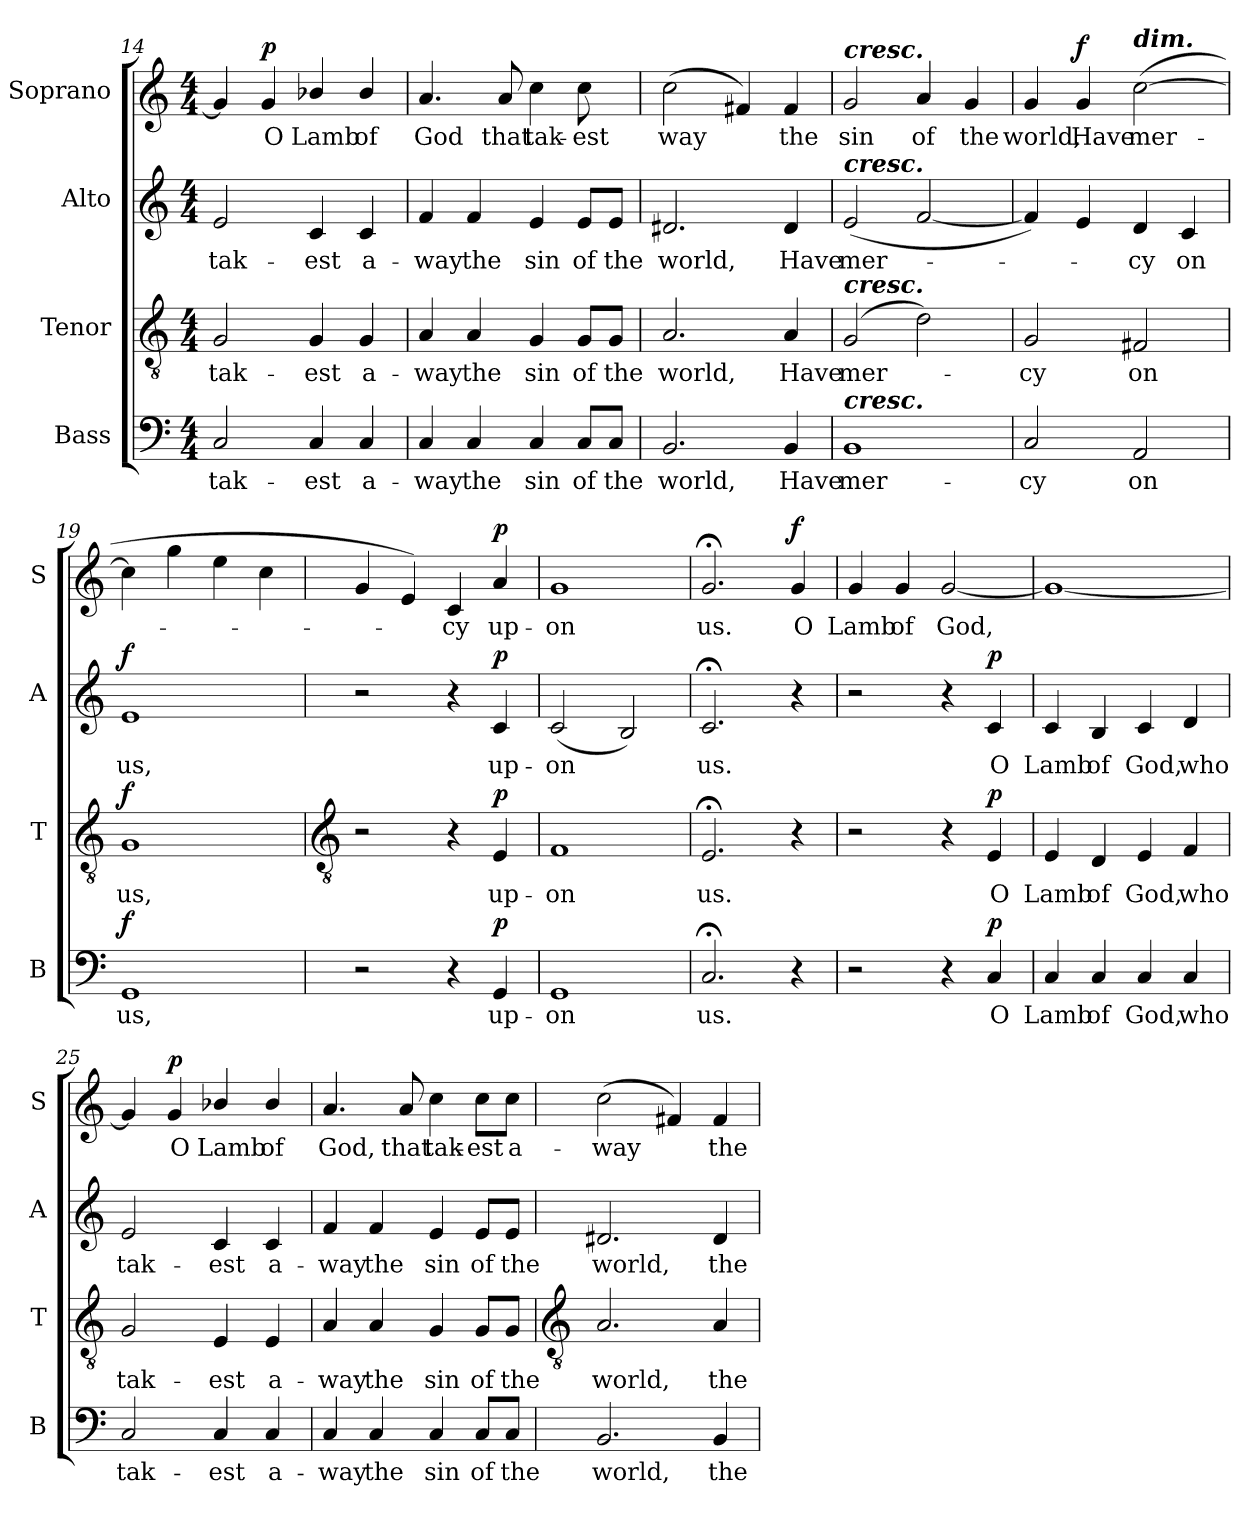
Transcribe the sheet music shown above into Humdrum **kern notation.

**kern	**text	**dynam	**kern	**text	**dynam	**kern	**text	**dynam	**kern	**text	**dynam
*part4	*part4	*part4	*part3	*part3	*part3	*part2	*part2	*part2	*part1	*part1	*part1
*staff4	*staff4	*staff4	*staff3	*staff3	*staff3	*staff2	*staff2	*staff2	*staff1	*staff1	*staff1
*I"Bass	*	*	*I"Tenor	*	*	*I"Alto	*	*	*I"Soprano	*	*
*I'B	*	*	*I'T	*	*	*I'A	*	*	*I'S	*	*
!!LO:LB:g=z
*clefF4	*	*	*clefGv2	*	*	*clefG2	*	*	*clefG2	*	*
*k[]	*	*	*k[]	*	*	*k[]	*	*	*k[]	*	*
*C:	*	*	*C:	*	*	*C:	*	*	*C:	*	*
*M4/4	*	*	*M4/4	*	*	*M4/4	*	*	*M4/4	*	*
=14	=14	=14	=14	=14	=14	=14	=14	=14	=14	=14	=14
!	!LO:LY:b	!	!	!LO:LY:b	!	!	!LO:LY:b	!	!	!	!
2C	tak-	.	2G	tak-	.	2e	tak-	.	4g]	.	.
!	!	!	!	!	!	!	!	!	!	!LO:LY:b	!LO:DY:b
.	.	.	.	.	.	.	.	.	4g	O	p
!	!LO:LY:b	!	!	!LO:LY:b	!	!	!LO:LY:b	!	!	!LO:LY:b	!
4C	-est	.	4G	-est	.	4c	-est	.	4b-X/	Lamb	.
!	!LO:LY:b	!	!	!LO:LY:b	!	!	!LO:LY:b	!	!	!LO:LY:b	!
4C	a-	.	4G	a-	.	4c	a-	.	4b-/	of	.
=15	=15	=15	=15	=15	=15	=15	=15	=15	=15	=15	=15
!	!LO:LY:b	!	!	!LO:LY:b	!	!	!LO:LY:b	!	!	!LO:LY:b	!
4C	-way	.	4A	-way	.	4f	-way	.	4.a	God	.
!	!LO:LY:b	!	!	!LO:LY:b	!	!	!LO:LY:b	!	!	!	!
4C	the	.	4A	the	.	4f	the	.	.	.	.
!	!	!	!	!	!	!	!	!	!	!LO:LY:b	!
.	.	.	.	.	.	.	.	.	8a	that	.
!	!LO:LY:b	!	!	!LO:LY:b	!	!	!LO:LY:b	!	!	!LO:LY:b	!
4C	sin	.	4G	sin	.	4e	sin	.	4cc	tak-	.
!	!LO:LY:b	!	!	!LO:LY:b	!	!	!LO:LY:b	!	!	!LO:LY:b	!
8C/L	of	.	8G/L	of	.	8e/L	of	.	8cc	-est	.
!	!LO:LY:b	!	!	!LO:LY:b	!	!	!LO:LY:b	!	!	!	!
8C/J	the	.	8G/J	the	.	8e/J	the	.	8ryy	.	.
=16	=16	=16	=16	=16	=16	=16	=16	=16	=16	=16	=16
!	!LO:LY:b	!	!	!LO:LY:b	!	!	!LO:LY:b	!	!	!LO:LY:b	!
2.BB	world,	.	2.A	world,	.	2.d#X	world,	.	(<2cc	way	.
.	.	.	.	.	.	.	.	.	4f#X)	.	.
!	!LO:LY:b	!	!	!LO:LY:b	!	!	!LO:LY:b	!	!	!LO:LY:b	!
4BB	Have	.	4A	Have	.	4d#	Have	.	4f#	the	.
=17	=17	=17	=17	=17	=17	=17	=17	=17	=17	=17	=17
!	!	!	!	!	!	!	!	!	!LO:TX:a:Bi:t=cresc.	!	!
!	!	!	!	!	!	!LO:TX:a:Bi:t=cresc.	!	!	!	!	!
!	!	!	!LO:TX:a:Bi:t=cresc.	!	!	!	!	!	!	!	!
!LO:TX:a:Bi:t=cresc.	!	!	!	!	!	!	!	!	!	!	!
!	!LO:LY:b	!	!	!LO:LY:b	!	!	!LO:LY:b	!	!	!LO:LY:b	!
1BB	mer-	.	(2G	mer-	.	(<2e	mer-	.	2g	sin	.
!	!	!	!	!	!	!	!	!	!	!LO:LY:b	!
.	.	.	2d)	.	.	[2f	.	.	4a	of	.
!	!	!	!	!	!	!	!	!	!	!LO:LY:b	!
.	.	.	.	.	.	.	.	.	4g	the	.
=18	=18	=18	=18	=18	=18	=18	=18	=18	=18	=18	=18
!	!LO:LY:b	!	!	!LO:LY:b	!	!	!	!	!	!LO:LY:b	!
2C	-cy	.	2G	cy	.	4f])	.	.	4g	world,	.
!	!	!	!	!	!	!	!	!	!	!LO:LY:b	!LO:DY:b
.	.	.	.	.	.	4e	.	.	4g	Have	f
!	!	!	!	!	!	!	!	!	!LO:TX:a:Bi:t=dim.	!	!
!	!LO:LY:b	!	!	!LO:LY:b	!	!	!LO:LY:b	!	!	!LO:LY:b	!
2AA	on	.	2F#X	on	.	4d	cy	.	(<[2cc	mer-	.
!	!	!	!	!	!	!	!LO:LY:b	!	!	!	!
.	.	.	.	.	.	4c	on	.	.	.	.
=19	=19	=19	=19	=19	=19	=19	=19	=19	=19	=19	=19
!	!LO:LY:b	!LO:DY:b	!	!LO:LY:b	!LO:DY:b	!	!LO:LY:b	!LO:DY:b	!	!	!
1GG	us,	f	1G	us,	f	1e	us,	f	4cc]	.	.
.	.	.	.	.	.	.	.	.	4gg	.	.
.	.	.	.	.	.	.	.	.	4ee	.	.
.	.	.	.	.	.	.	.	.	4cc	.	.
!!LO:LB:g=z
=20	=20	=20	=20	=20	=20	=20	=20	=20	=20	=20	=20
*	*	*	*clefGv2	*	*	*	*	*	*	*	*
2r	.	.	2r	.	.	2r	.	.	4g	.	.
.	.	.	.	.	.	.	.	.	4e)	.	.
!	!	!	!	!	!	!	!	!	!	!LO:LY:b	!
4r	.	.	4r	.	.	4r	.	.	4c	cy	.
!	!LO:LY:b	!LO:DY:b	!	!LO:LY:b	!LO:DY:b	!	!LO:LY:b	!LO:DY:b	!	!LO:LY:b	!LO:DY:b
4GG	up-	p	4E	up-	p	4c	up-	p	4a	up-	p
=21	=21	=21	=21	=21	=21	=21	=21	=21	=21	=21	=21
!	!LO:LY:b	!	!	!LO:LY:b	!	!	!LO:LY:b	!	!	!LO:LY:b	!
1GG	-on	.	1F	-on	.	(<2c	-on	.	1g	-on	.
.	.	.	.	.	.	2B)	.	.	.	.	.
=22	=22	=22	=22	=22	=22	=22	=22	=22	=22	=22	=22
!	!LO:LY:b	!	!	!LO:LY:b	!	!	!LO:LY:b	!	!	!LO:LY:b	!
2.C;<	us.	.	2.E;<	us.	.	2.c;<	us.	.	2.g;<	us.	.
!	!	!	!	!	!	!	!	!	!	!LO:LY:b	!LO:DY:b
4r	.	.	4r	.	.	4r	.	.	4g	O	f
=23	=23	=23	=23	=23	=23	=23	=23	=23	=23	=23	=23
!	!	!	!	!	!	!	!	!	!	!LO:LY:b	!
2r	.	.	2r	.	.	2r	.	.	4g	Lamb	.
!	!	!	!	!	!	!	!	!	!	!LO:LY:b	!
.	.	.	.	.	.	.	.	.	4g	of	.
!	!	!	!	!	!	!	!	!	!	!LO:LY:b	!
4r	.	.	4r	.	.	4r	.	.	[2g	God,	.
!	!LO:LY:b	!LO:DY:b	!	!LO:LY:b	!LO:DY:b	!	!LO:LY:b	!LO:DY:b	!	!	!
4C	O	p	4E	O	p	4c	O	p	.	.	.
=24	=24	=24	=24	=24	=24	=24	=24	=24	=24	=24	=24
!	!LO:LY:b	!	!	!LO:LY:b	!	!	!LO:LY:b	!	!	!	!
4C	Lamb	.	4E	Lamb	.	4c	Lamb	.	1g_	.	.
!	!LO:LY:b	!	!	!LO:LY:b	!	!	!LO:LY:b	!	!	!	!
4C	of	.	4D	of	.	4B	of	.	.	.	.
!	!LO:LY:b	!	!	!LO:LY:b	!	!	!LO:LY:b	!	!	!	!
4C	God,	.	4E	God,	.	4c	God,	.	.	.	.
!	!LO:LY:b	!	!	!LO:LY:b	!	!	!LO:LY:b	!	!	!	!
4C	who	.	4F	who	.	4d	who	.	.	.	.
=25	=25	=25	=25	=25	=25	=25	=25	=25	=25	=25	=25
!	!LO:LY:b	!	!	!LO:LY:b	!	!	!LO:LY:b	!	!	!	!
2C	tak-	.	2G	tak-	.	2e	tak-	.	4g]	.	.
!	!	!	!	!	!	!	!	!	!	!LO:LY:b	!LO:DY:b
.	.	.	.	.	.	.	.	.	4g	O	p
!	!LO:LY:b	!	!	!LO:LY:b	!	!	!LO:LY:b	!	!	!LO:LY:b	!
4C	-est	.	4E	-est	.	4c	-est	.	4b-X/	Lamb	.
!	!LO:LY:b	!	!	!LO:LY:b	!	!	!LO:LY:b	!	!	!LO:LY:b	!
4C	a-	.	4E	a-	.	4c	a-	.	4b-/	of	.
=26	=26	=26	=26	=26	=26	=26	=26	=26	=26	=26	=26
!	!LO:LY:b	!	!	!LO:LY:b	!	!	!LO:LY:b	!	!	!LO:LY:b	!
4C	-way	.	4A	-way	.	4f	-way	.	4.a	God,	.
!	!LO:LY:b	!	!	!LO:LY:b	!	!	!LO:LY:b	!	!	!	!
4C	the	.	4A	the	.	4f	the	.	.	.	.
!	!	!	!	!	!	!	!	!	!	!LO:LY:b	!
.	.	.	.	.	.	.	.	.	8a	that	.
!	!LO:LY:b	!	!	!LO:LY:b	!	!	!LO:LY:b	!	!	!LO:LY:b	!
4C	sin	.	4G	sin	.	4e	sin	.	4cc	tak-	.
!	!LO:LY:b	!	!	!LO:LY:b	!	!	!LO:LY:b	!	!	!LO:LY:b	!
8C/L	of	.	8G/L	of	.	8e/L	of	.	8cc\L	-est	.
!	!LO:LY:b	!	!	!LO:LY:b	!	!	!LO:LY:b	!	!	!LO:LY:b	!
8C/J	the	.	8G/J	the	.	8e/J	the	.	8cc\J	a-	.
!!LO:LB:g=z
=27	=27	=27	=27	=27	=27	=27	=27	=27	=27	=27	=27
*	*	*	*clefGv2	*	*	*	*	*	*	*	*
!	!LO:LY:b	!	!	!LO:LY:b	!	!	!LO:LY:b	!	!	!LO:LY:b	!
2.BB	world,	.	2.A	world,	.	2.d#X	world,	.	(<2cc	-way	.
.	.	.	.	.	.	.	.	.	4f#X)	.	.
!	!LO:LY:b	!	!	!LO:LY:b	!	!	!LO:LY:b	!	!	!LO:LY:b	!
4BB	the	.	4A	the	.	4d#	the	.	4f#	the	.
=	=	=	=	=	=	=	=	=	=	=	=
*-	*-	*-	*-	*-	*-	*-	*-	*-	*-	*-	*-
